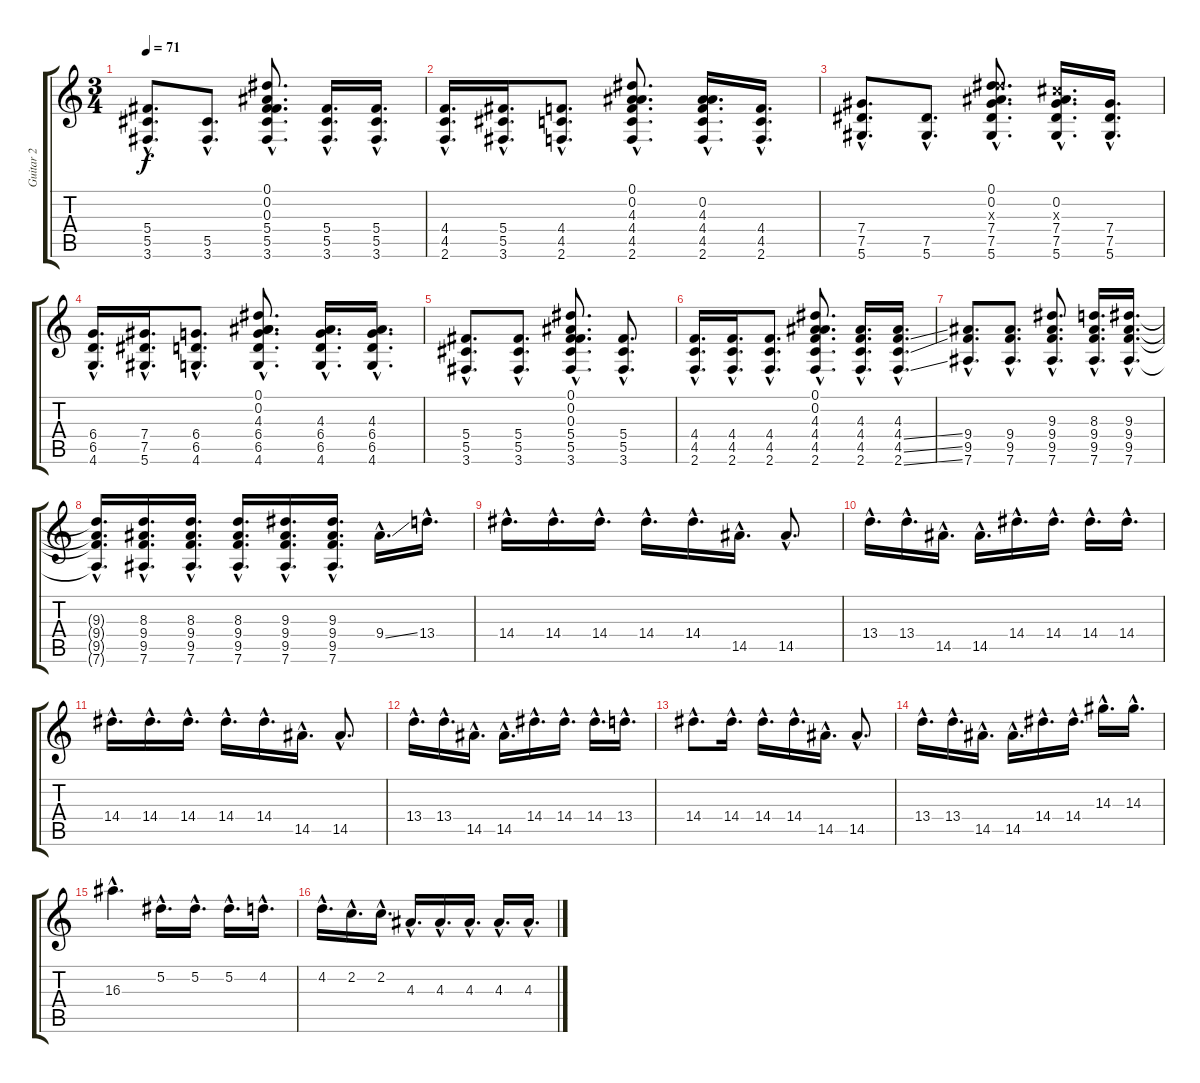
\track ("Guitar 2" "Guitar 2") {instrument overdrivenguitar}
\staff {score tabs}
\tuning (Eb4 Bb3 Gb3 Db3 Ab2 Eb2) {hide}
\ts (3 4)
\tempo 71
\clef g2
\ks c
(5.4{hac} 5.5{hac} 3.6{hac}).8{d dy f volume 9 instrument overdrivenguitar} (5.5{hac} 3.6{hac}).8{d} (0.1{hac} 0.2{hac} 0.3{hac} 5.4{hac} 5.5{hac} 3.6{hac}).8{d} (5.4{hac} 5.5{hac} 3.6{hac}).16{d} (5.4{hac} 5.5{hac} 3.6{hac}).16{d} |
(4.4{hac} 4.5{hac} 2.6{hac}).16{d} (5.4{hac} 5.5{hac} 3.6{hac}).16{d} (4.4{hac} 4.5{hac} 2.6{hac}).8{d} (0.1{hac} 0.2{hac} 4.3{hac} 4.4{hac} 4.5{hac} 2.6{hac}).8{d} (0.2{hac} 4.3{hac} 4.4{hac} 4.5{hac} 2.6{hac}).16{d} (4.4{hac} 4.5{hac} 2.6{hac}).16{d} |
(7.4{hac} 7.5{hac} 5.6{hac}).8{d} (7.5{hac} 5.6{hac}).8{d} (0.1{hac} 0.2{hac} 9.3{hac x} 7.4{hac} 7.5{hac} 5.6{hac}).8{d} (0.2{hac} 7.3{hac x} 7.4{hac} 7.5{hac} 5.6{hac}).16{d} (7.4{hac} 7.5{hac} 5.6{hac}).16{d} |
(6.4{hac} 6.5{hac} 4.6{hac}).16{d} (7.4{hac} 7.5{hac} 5.6{hac}).16{d} (6.4{hac} 6.5{hac} 4.6{hac}).8{d} (0.1{hac} 0.2{hac} 4.3{hac} 6.4{hac} 6.5{hac} 4.6{hac}).8{d} (4.3{hac} 6.4{hac} 6.5{hac} 4.6{hac}).16{d} (4.3{hac} 6.4{hac} 6.5{hac} 4.6{hac}).16{d} |
(5.4{hac} 5.5{hac} 3.6{hac}).8{d} (5.4{hac} 5.5{hac} 3.6{hac}).8{d} (0.1{hac} 0.2{hac} 0.3{hac} 5.4{hac} 5.5{hac} 3.6{hac}).8{d} (5.4{hac} 5.5{hac} 3.6{hac}).8{d} |
(4.4{hac} 4.5{hac} 2.6{hac}).16{d} (4.4{hac} 4.5{hac} 2.6{hac}).16{d} (4.4{hac} 4.5{hac} 2.6{hac}).8{d} (0.1{hac} 0.2{hac} 4.3{hac} 4.4{hac} 4.5{hac} 2.6{hac}).8{d} (4.3{hac} 4.4{hac} 4.5{hac} 2.6{hac}).16{d} (4.3{hac} 4.4{ss hac} 4.5{ss hac} 2.6{ss hac}).16{d} |
(9.4{hac} 9.5{hac} 7.6{hac}).8{d} (9.4{hac} 9.5{hac} 7.6{hac}).8{d} (9.3{hac} 9.4{hac} 9.5{hac} 7.6{hac}).8{d} (8.3{hac} 9.4{hac} 9.5{hac} 7.6{hac}).16{d} (9.3{hac} 9.4{hac} 9.5{hac} 7.6{hac}).16{d} |
(9.3{hac t} 9.4{hac t} 9.5{hac t} 7.6{hac t}).16{d} (8.3{hac} 9.4{hac} 9.5{hac} 7.6{hac}).16{d} (8.3{hac} 9.4{hac} 9.5{hac} 7.6{hac}).16{d} (8.3{hac} 9.4{hac} 9.5{hac} 7.6{hac}).16{d} (9.3{hac} 9.4{hac} 9.5{hac} 7.6{hac}).16{d} (9.3{hac} 9.4{hac} 9.5{hac} 7.6{hac}).16{d} 9.4{ss hac}.16{d} 13.4{hac}.16{d} |
14.4{hac}.16{d} 14.4{hac}.16{d} 14.4{hac}.16{d} 14.4{hac}.16{d} 14.4{hac}.16{d} 14.5{hac}.16{d} 14.5{hac}.8{d} |
13.4{hac}.16{d} 13.4{hac}.16{d} 14.5{hac}.16{d} 14.5{hac}.16{d} 14.4{hac}.16{d} 14.4{hac}.16{d} 14.4{hac}.16{d} 14.4{hac}.16{d} |
14.4{hac}.16{d} 14.4{hac}.16{d} 14.4{hac}.16{d} 14.4{hac}.16{d} 14.4{hac}.16{d} 14.5{hac}.16{d} 14.5{hac}.8{d} |
13.4{hac}.16{d} 13.4{hac}.16{d} 14.5{hac}.16{d} 14.5{hac}.16{d} 14.4{hac}.16{d} 14.4{hac}.16{d} 14.4{hac}.16{d} 13.4{hac}.16{d} |
14.4{hac}.8{d} 14.4{hac}.16{d} 14.4{hac}.16{d} 14.4{hac}.16{d} 14.5{hac}.16{d} 14.5{hac}.8{d} |
13.4{hac}.16{d} 13.4{hac}.16{d} 14.5{hac}.16{d} 14.5{hac}.16{d} 14.4{hac}.16{d} 14.4{hac}.16{d} 14.3{hac}.16{d} 14.3{hac}.16{d} |
16.3{hac}.4{d} 5.2{hac}.16{d} 5.2{hac}.16{d} 5.2{hac}.16{d} 4.2{hac}.16{d} |
4.2{hac}.16{d} 2.2{hac}.16{d} 2.2{hac}.16{d} 4.3{hac}.16{d} 4.3{hac}.16{d} 4.3{hac}.16{d} 4.3{hac}.16{d} 4.3{hac}.16{d}
